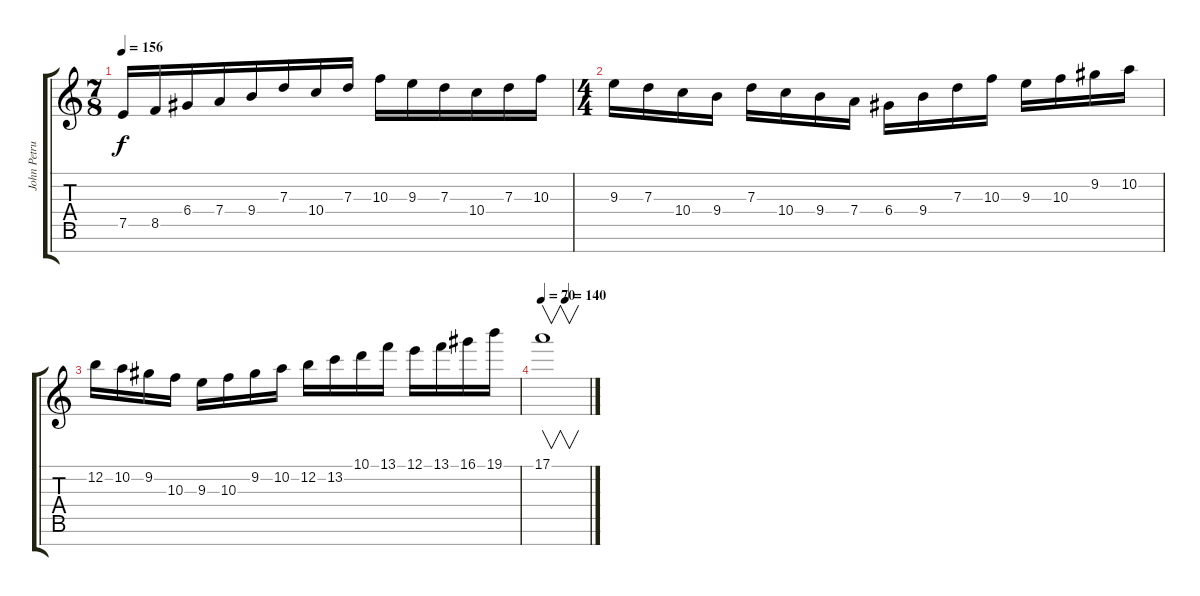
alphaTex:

\track ("John Petrucci (Solo)" "John Petru") {instrument distortionguitar}
\staff {score tabs}
\tuning (E4 B3 G3 D3 A2 E2 B1) {hide}
\ts (7 8)
\tempo 156
\clef g2
\ks c
7.5.16{dy f} 8.5.16 6.4.16 7.4.16 9.4.16 7.3.16 10.4.16 7.3.16 10.3.16 9.3.16 7.3.16 10.4.16 7.3.16 10.3.16 |
\ts (4 4)
9.3.16 7.3.16 10.4.16 9.4.16 7.3.16 10.4.16 9.4.16 7.4.16 6.4.16 9.4.16 7.3.16 10.3.16 9.3.16 10.3.16 9.2.16 10.2.16 |
12.2.16 10.2.16 9.2.16 10.3.16 9.3.16 10.3.16 9.2.16 10.2.16 12.2.16 13.2.16 10.1.16 13.1.16 12.1.16 13.1.16 16.1.16 19.1.16 |
\tempo 70
\tempo (140 0.5)
17.1.1{v}
